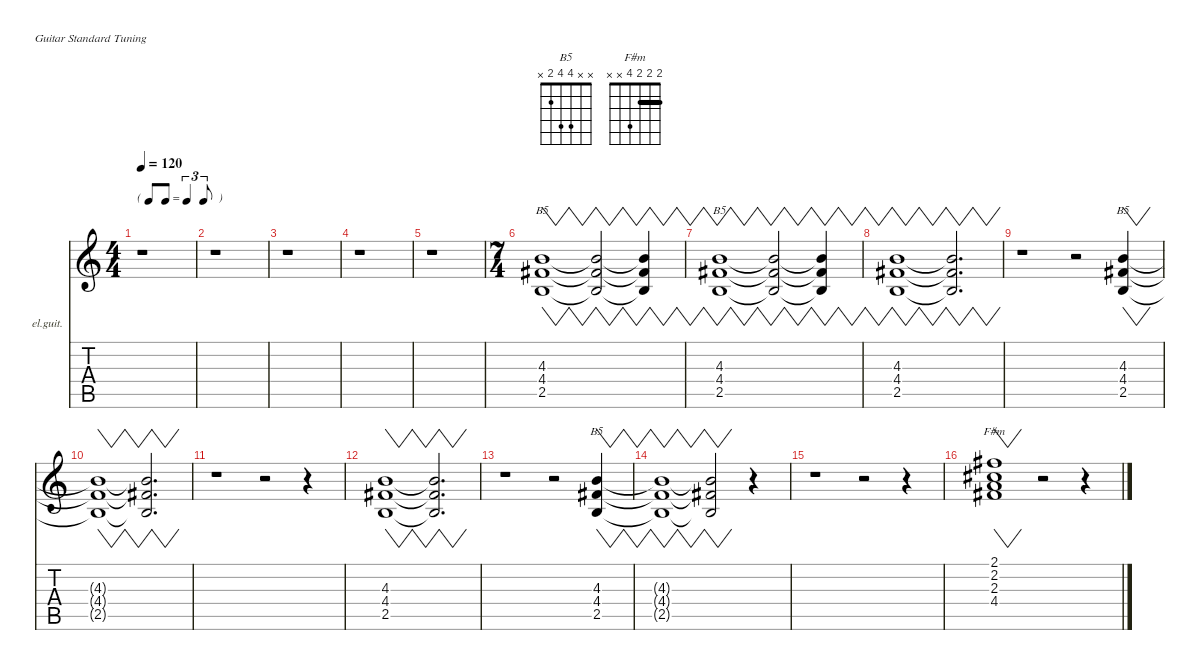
\defaultSystemsLayout 4
\hideDynamics
\bracketExtendMode nobrackets
\firstSystemTrackNameOrientation horizontal
\otherSystemsTrackNameOrientation horizontal
\track ("Guitar 2" "el.guit.") {instrument electricguitarclean}
\staff {score tabs}
\tuning (E4 B3 G3 D3 A2 E2)
\chord ("B5" x x 4 4 2 x)
\chord ("F#m" 2 2 2 4 x x) {barre (2 2)}
\ts (4 4)
\tf triplet8th
\tempo 120
\clef g2
\ks c
r.1{dy f beam Down} |
r.1{beam Down} |
r.1{beam Down} |
r.1{beam Down} |
r.1{beam Down} |
\ts (7 4)
\beaming (8 6 4 4)
(4.3 4.4{acc #} 2.5).1{vw ch "B5" beam Up} (4.3{t} 4.4{t acc #} 2.5{t}).2{vw beam Up} (4.3{t} 4.4{t acc #} 2.5{t}).4{vw beam Up} |
(4.3 4.4{acc #} 2.5).1{vw ch "B5" beam Up} (4.3{t} 4.4{t acc #} 2.5{t}).2{vw beam Up} (4.3{t} 4.4{t acc #} 2.5{t}).4{vw beam Up} |
(4.3 4.4{acc #} 2.5).1{vw beam Up} (4.3{t} 4.4{t acc #} 2.5{t}).2{vw d beam Up} |
r.1{beam Down} r.2{beam Down} (4.3 4.4{acc #} 2.5).4{vw ch "B5" beam Up} |
(4.3{t} 4.4{t acc #} 2.5{t}).1{vw beam Up} (4.3{t} 4.4{t acc #} 2.5{t}).2{vw d beam Up} |
r.1{beam Down} r.2{beam Down} r.4{beam Down} |
(4.3 4.4{acc #} 2.5).1{vw beam Up} (4.3{t} 4.4{t acc #} 2.5{t}).2{vw d beam Up} |
r.1{beam Down} r.2{beam Down} (4.3 4.4{acc #} 2.5).4{vw ch "B5" beam Up} |
(4.3{t} 4.4{t acc #} 2.5{t}).1{vw beam Up} (4.3{t} 4.4{t acc #} 2.5{t}).2{vw beam Up} r.4{beam Up} |
r.1{beam Down} r.2{beam Down} r.4{beam Down} |
(2.1{acc #} 2.2{acc #} 2.3 4.4{acc #}).1{vw ch "F#m" beam Down} r.2{beam Down} r.4{beam Down}
